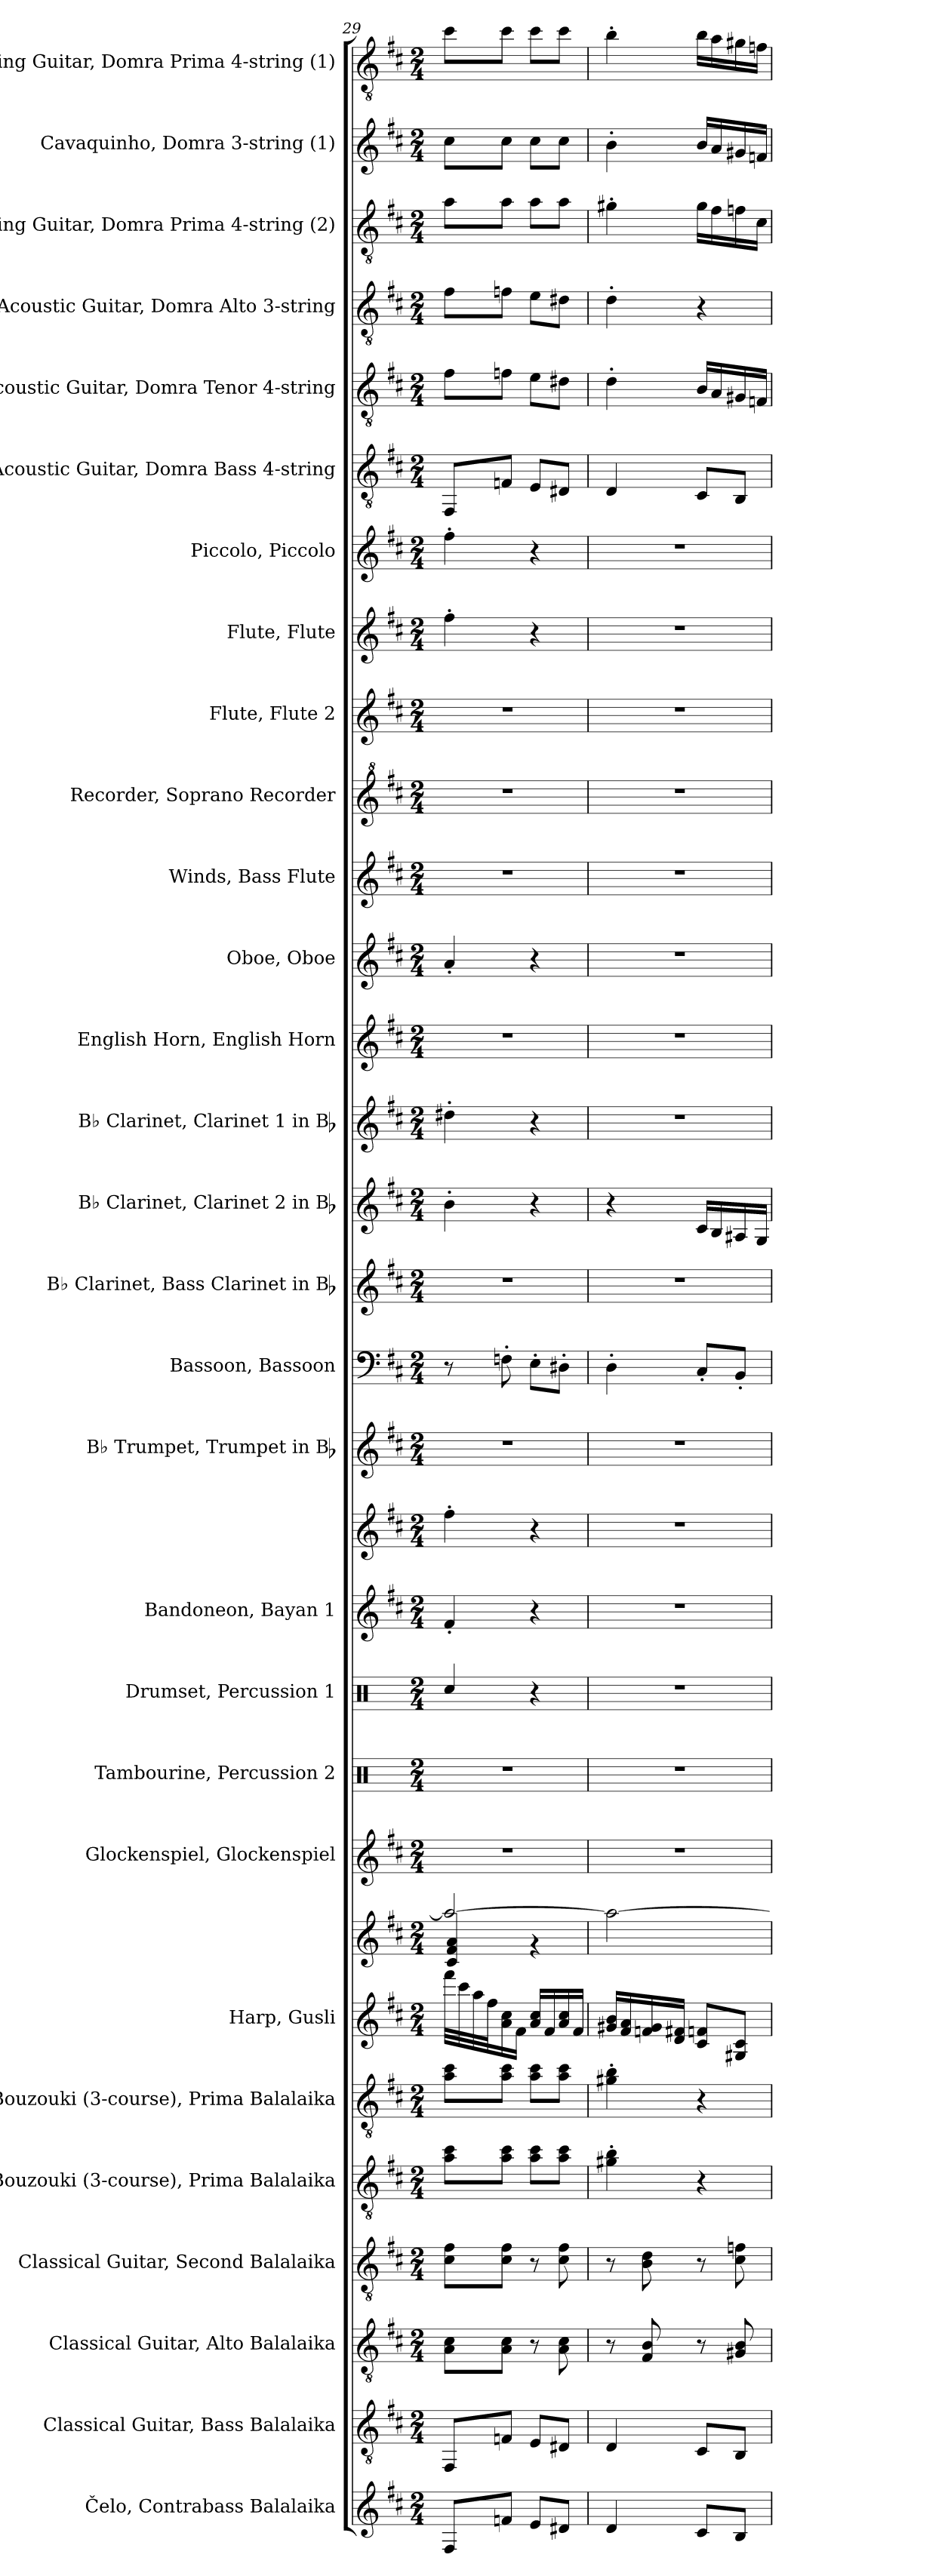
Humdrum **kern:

**kern	**kern	**kern	**kern	**kern	**kern	**kern	**kern	**kern	**kern	**kern	**kern	**kern	**kern	**kern	**kern	**kern	**kern	**kern	**kern	**kern	**kern	**kern	**kern	**kern	**kern	**kern	**kern	**kern	**kern	**kern
*part29	*part28	*part27	*part26	*part25	*part24	*part23	*part23	*part22	*part21	*part20	*part19	*part19	*part18	*part17	*part16	*part15	*part14	*part13	*part12	*part11	*part10	*part9	*part8	*part7	*part6	*part5	*part4	*part3	*part2	*part1
*staff31	*staff30	*staff29	*staff28	*staff27	*staff26	*staff25	*staff24	*staff23	*staff22	*staff21	*staff20	*staff19	*staff18	*staff17	*staff16	*staff15	*staff14	*staff13	*staff12	*staff11	*staff10	*staff9	*staff8	*staff7	*staff6	*staff5	*staff4	*staff3	*staff2	*staff1
*I"Čelo, Contrabass Balalaika	*I"Classical Guitar, Bass Balalaika	*I"Classical Guitar, Alto Balalaika	*I"Classical Guitar, Second Balalaika	*I"Bouzouki (3-course), Prima Balalaika	*I"Bouzouki (3-course), Prima Balalaika	*I"Harp, Gusli	*	*I"Glockenspiel, Glockenspiel	*I"Tambourine, Percussion 2	*I"Drumset, Percussion 1	*I"Bandoneon, Bayan 1	*	*I"B♭ Trumpet, Trumpet in Bb	*I"Bassoon, Bassoon	*I"B♭ Clarinet, Bass Clarinet in Bb	*I"B♭ Clarinet, Clarinet 2 in Bb	*I"B♭ Clarinet, Clarinet 1 in Bb	*I"English Horn, English Horn	*I"Oboe, Oboe	*I"Winds, Bass Flute	*I"Recorder, Soprano Recorder	*I"Flute, Flute 2	*I"Flute, Flute	*I"Piccolo, Piccolo	*I"Acoustic Guitar, Domra Bass 4-string	*I"Acoustic Guitar, Domra Tenor 4-string	*I"Acoustic Guitar, Domra Alto 3-string	*I"12-string Guitar, Domra Prima 4-string (2)	*I"Cavaquinho, Domra 3-string (1)	*I"12-string Guitar, Domra Prima 4-string (1)
*	*I'Guit.	*I'Guit.	*I'Guit.	*I'Bou.	*I'Bou.	*I'Hrp.	*	*I'Glock.	*I'Tamb.	*I'D. Set	*I'Ban.	*	*I'B♭ Tpt.	*I'Bsn.	*I'B♭ Cl.	*I'B♭ Cl.	*I'B♭ Cl.	*I'E. Hn.	*I'Ob.	*I'Wi.	*I'Rec.	*I'Fl.	*I'Fl.	*I'Picc.	*I'Guit.	*I'Guit.	*I'Guit.	*I'12-str. Guit.	*I'Cava.	*I'12-str. Guit.
!!LO:PB:g=z
*clefG2	*clefGv2	*clefGv2	*clefGv2	*clefGv2	*clefGv2	*clefG2	*clefG2	*clefG2	*clefX	*clefX	*clefG2	*clefG2	*clefG2	*clefF4	*clefG2	*clefG2	*clefG2	*clefG2	*clefG2	*clefG2	*clefG^2	*clefG2	*clefG2	*clefG2	*clefGv2	*clefGv2	*clefGv2	*clefGv2	*clefG2	*clefGv2
*ITrd14c24	*	*	*	*	*	*	*	*ITrd-14c-24	*	*	*	*	*ITrd1c2	*	*ITrd1c2	*ITrd1c2	*ITrd1c2	*ITrd4c7	*	*	*	*	*	*ITrd-7c-12	*	*	*	*	*	*
*k[f#c#]	*k[f#c#]	*k[f#c#]	*k[f#c#]	*k[f#c#]	*k[f#c#]	*k[f#c#]	*k[f#c#]	*k[f#c#]	*k[]	*k[]	*k[f#c#]	*k[f#c#]	*k[]	*k[f#c#]	*k[]	*k[]	*k[]	*k[f#]	*k[f#c#]	*k[f#c#]	*k[f#c#]	*k[f#c#]	*k[f#c#]	*k[f#c#]	*k[f#c#]	*k[f#c#]	*k[f#c#]	*k[f#c#]	*k[f#c#]	*k[f#c#]
*M2/4	*M2/4	*M2/4	*M2/4	*M2/4	*M2/4	*M2/4	*M2/4	*M2/4	*M2/4	*M2/4	*M2/4	*M2/4	*M2/4	*M2/4	*M2/4	*M2/4	*M2/4	*M2/4	*M2/4	*M2/4	*M2/4	*M2/4	*M2/4	*M2/4	*M2/4	*M2/4	*M2/4	*M2/4	*M2/4	*M2/4
*MM96	*MM96	*MM96	*MM96	*MM96	*MM96	*MM96	*MM96	*MM96	*MM96	*MM96	*MM96	*MM96	*MM96	*MM96	*MM96	*MM96	*MM96	*MM96	*MM96	*MM96	*MM96	*MM96	*MM96	*MM96	*MM96	*MM96	*MM96	*MM96	*MM96	*MM96
=29	=29	=29	=29	=29	=29	=29	=29	=29	=29	=29	=29	=29	=29	=29	=29	=29	=29	=29	=29	=29	=29	=29	=29	=29	=29	=29	=29	=29	=29	=29
*	*	*	*	*	*	*	*^	*	*	*	*	*	*	*	*	*	*	*	*	*	*	*	*	*	*	*	*	*	*	*
8FFF#/L	8FF#/L	8A\ 8c#\L	8c#\ 8f#\L	8a\ 8cc#\L	8a\ 8cc#\L	32fff#\LLL	2aa/_	4c#/ 4f#/ 4a/	2r	2r	4Rcc/	4f#'/	4ff#'\	2r	8r	2r	4a'\	4cc#X'\	2r	4a'/	2r	2r	2r	4ff#'\	4fff#'\	8FF#/L	8f#\L	8f#\L	8a\L	8cc#\L	8cc#\L
.	.	.	.	.	.	32ccc#\	.	.	.	.	.	.	.	.	.	.	.	.	.	.	.	.	.	.	.	.	.	.	.	.	.
.	.	.	.	.	.	32aa\	.	.	.	.	.	.	.	.	.	.	.	.	.	.	.	.	.	.	.	.	.	.	.	.	.
.	.	.	.	.	.	32ff#\J	.	.	.	.	.	.	.	.	.	.	.	.	.	.	.	.	.	.	.	.	.	.	.	.	.
8FFn/J	8Fn/J	8A\ 8c#\J	8c#\ 8f#\J	8a\ 8cc#\J	8a\ 8cc#\J	16a\ 16cc#\	.	.	.	.	.	.	.	.	8Fn'\	.	.	.	.	.	.	.	.	.	.	8Fn/J	8fn\J	8fn\J	8a\J	8cc#\J	8cc#\J
.	.	.	.	.	.	16f#\JJ	.	.	.	.	.	.	.	.	.	.	.	.	.	.	.	.	.	.	.	.	.	.	.	.	.
8EE/L	8E/L	8r	8r	8a\ 8cc#\L	8a\ 8cc#\L	16a/ 16cc#/LL	.	4r	.	.	4r	4r	4r	.	8E'\L	.	4r	4r	.	4r	.	.	.	4r	4r	8E/L	8e\L	8e\L	8a\L	8cc#\L	8cc#\L
.	.	.	.	.	.	16f#/	.	.	.	.	.	.	.	.	.	.	.	.	.	.	.	.	.	.	.	.	.	.	.	.	.
8DD#X/J	8D#X/J	8A\ 8c#\	8c#\ 8f#\	8a\ 8cc#\J	8a\ 8cc#\J	16a/ 16cc#/	.	.	.	.	.	.	.	.	8D#X'\J	.	.	.	.	.	.	.	.	.	.	8D#X/J	8d#X\J	8d#X\J	8a\J	8cc#\J	8cc#\J
.	.	.	.	.	.	16f#/JJ	.	.	.	.	.	.	.	.	.	.	.	.	.	.	.	.	.	.	.	.	.	.	.	.	.
*	*	*	*	*	*	*	*v	*v	*	*	*	*	*	*	*	*	*	*	*	*	*	*	*	*	*	*	*	*	*	*	*
=30	=30	=30	=30	=30	=30	=30	=30	=30	=30	=30	=30	=30	=30	=30	=30	=30	=30	=30	=30	=30	=30	=30	=30	=30	=30	=30	=30	=30	=30	=30
4DD/	4D/	8r	8r	4g#X\' 4b\'	4g#X\' 4b\'	16g#X/ 16b/LL	2aa\_	2r	2r	2r	2r	2r	2r	4D'\	2r	4r	2r	2r	2r	2r	2r	2r	2r	2r	4D/	4d'\	4d'\	4g#X'\	4b'\	4b'\
.	.	.	.	.	.	16f#/ 16a/	.	.	.	.	.	.	.	.	.	.	.	.	.	.	.	.	.	.	.	.	.	.	.	.
.	.	8F#/ 8B/	8B\ 8d\	.	.	16fn/ 16g#/	.	.	.	.	.	.	.	.	.	.	.	.	.	.	.	.	.	.	.	.	.	.	.	.
.	.	.	.	.	.	16d/ 16f#X/JJ	.	.	.	.	.	.	.	.	.	.	.	.	.	.	.	.	.	.	.	.	.	.	.	.
8CC#/L	8C#/L	8r	8r	4r	4r	8c#/ 8fn/L	.	.	.	.	.	.	.	8C#'/L	.	16B/LL	.	.	.	.	.	.	.	.	8C#/L	16B/LL	4r	16g#\LL	16b/LL	16b\LL
.	.	.	.	.	.	.	.	.	.	.	.	.	.	.	.	16A/	.	.	.	.	.	.	.	.	.	16A/	.	16f#\	16a/	16a\
8BBB/J	8BB/J	8G#X/ 8B/	8c#\ 8fn\	.	.	8G#X/ 8c#/J	.	.	.	.	.	.	.	8BB'/J	.	16G#X/	.	.	.	.	.	.	.	.	8BB/J	16G#X/	.	16fn\	16g#X/	16g#X\
.	.	.	.	.	.	.	.	.	.	.	.	.	.	.	.	16F/JJ	.	.	.	.	.	.	.	.	.	16Fn/JJ	.	16c#\JJ	16fn/JJ	16fn\JJ
=	=	=	=	=	=	=	=	=	=	=	=	=	=	=	=	=	=	=	=	=	=	=	=	=	=	=	=	=	=	=
*-	*-	*-	*-	*-	*-	*-	*-	*-	*-	*-	*-	*-	*-	*-	*-	*-	*-	*-	*-	*-	*-	*-	*-	*-	*-	*-	*-	*-	*-	*-
